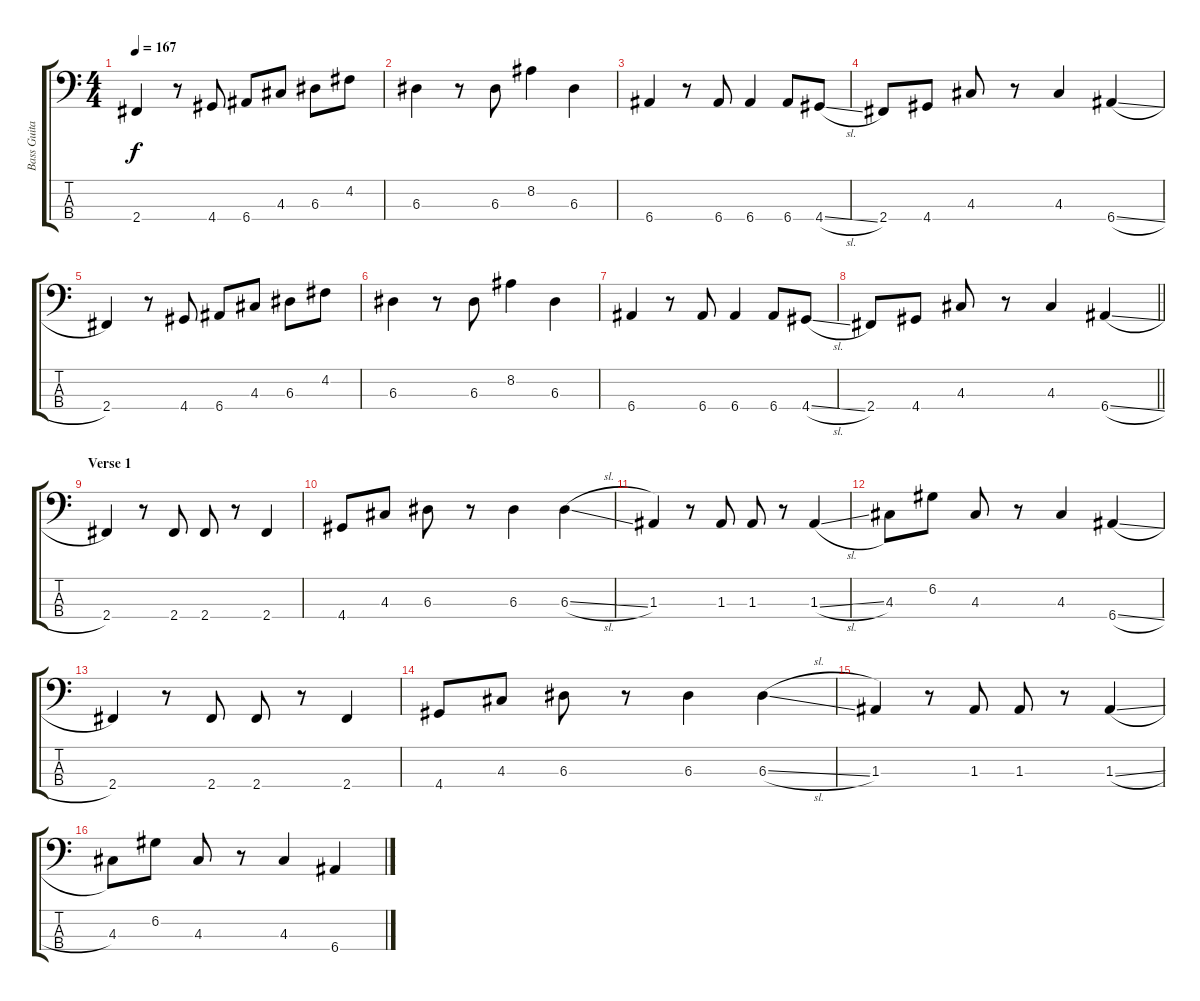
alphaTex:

\track ("Bass Guitar" "Bass Guita") {instrument electricbassfinger}
\staff {score tabs}
\tuning (G2 D2 A1 E1) {hide}
\ts (4 4)
\tempo 167
\clef f4
\ks c
2.4.4{dy f} r.8 4.4.8 6.4.8 4.3.8 6.3.8 4.2.8 |
6.3.4 r.8 6.3.8 8.2.4 6.3.4 |
6.4.4 r.8 6.4.8 6.4.4 6.4.8 4.4{sl}.8 |
2.4.8 4.4.8 4.3.8 r.8 4.3.4 6.4{sl}.4 |
2.4.4 r.8 4.4.8 6.4.8 4.3.8 6.3.8 4.2.8 |
6.3.4 r.8 6.3.8 8.2.4 6.3.4 |
6.4.4 r.8 6.4.8 6.4.4 6.4.8 4.4{sl}.8 |
\barLineRight lightlight
2.4.8 4.4.8 4.3.8 r.8 4.3.4 6.4{sl}.4 |
\section ("" "Verse 1")
2.4.4 r.8 2.4.8 2.4.8 r.8 2.4.4 |
4.4.8 4.3.8 6.3.8 r.8 6.3.4 6.3{sl}.4 |
1.3.4 r.8 1.3.8 1.3.8 r.8 1.3{sl}.4 |
4.3.8 6.2.8 4.3.8 r.8 4.3.4 6.4{sl}.4 |
2.4.4 r.8 2.4.8 2.4.8 r.8 2.4.4 |
4.4.8 4.3.8 6.3.8 r.8 6.3.4 6.3{sl}.4 |
1.3.4 r.8 1.3.8 1.3.8 r.8 1.3{sl}.4 |
4.3.8 6.2.8 4.3.8 r.8 4.3.4 6.4{sl}.4
